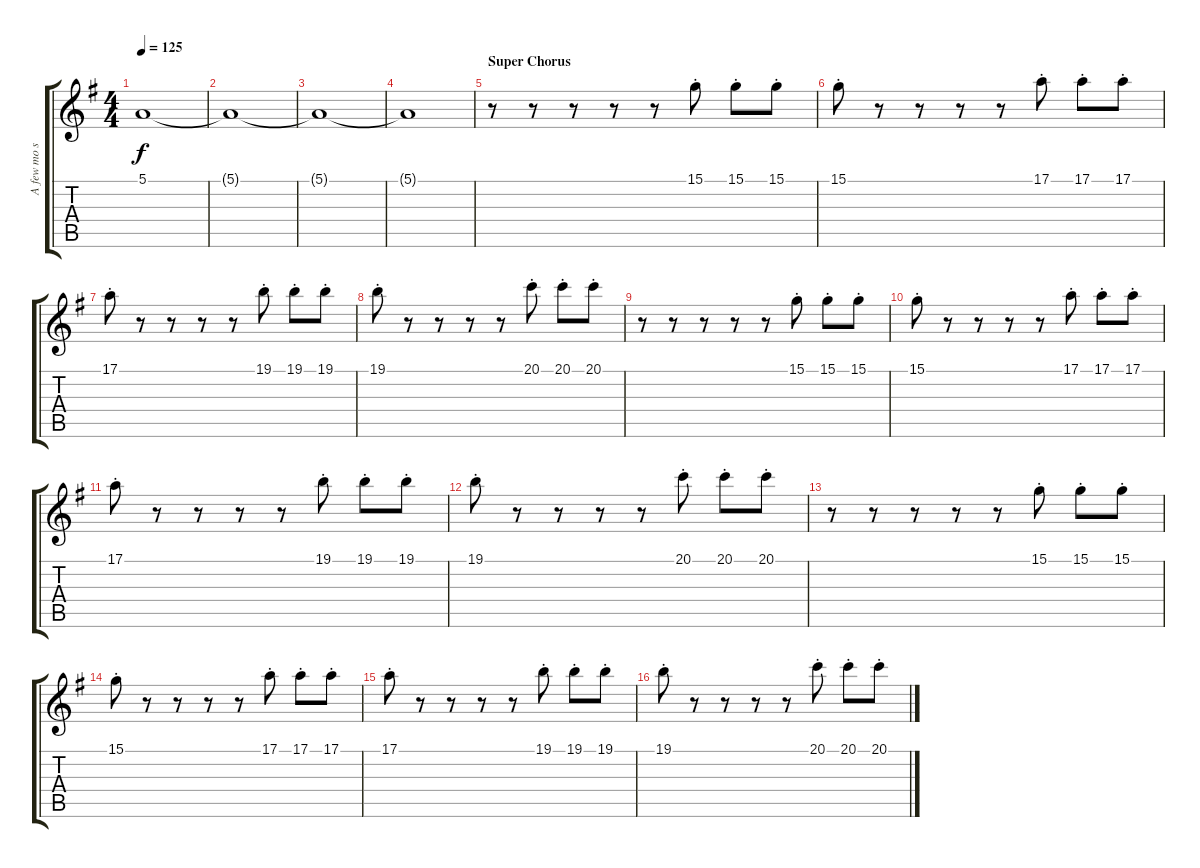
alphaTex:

\track ("A few mo strings" "A few mo s") {instrument tremolostrings}
\staff {score tabs}
\tuning (E4 B3 G3 D3 A2 E2) {hide}
\ts (4 4)
\tempo 125
\clef g2
\ks g
5.1.1{dy f volume 11} |
5.1{t}.1 |
5.1{t}.1 |
5.1{t}.1{volume 3} |
\section ("" "Super Chorus")
r.8{volume 10} r.8 r.8 r.8 r.8 15.1{st}.8 15.1{st}.8 15.1{st}.8 |
15.1{st}.8 r.8 r.8 r.8 r.8 17.1{st}.8 17.1{st}.8 17.1{st}.8 |
17.1{st}.8 r.8 r.8 r.8 r.8 19.1{st}.8 19.1{st}.8 19.1{st}.8 |
19.1{st}.8 r.8 r.8 r.8 r.8 20.1{st}.8 20.1{st}.8 20.1{st}.8 |
r.8{volume 10} r.8 r.8 r.8 r.8 15.1{st}.8 15.1{st}.8 15.1{st}.8 |
15.1{st}.8 r.8 r.8 r.8 r.8 17.1{st}.8 17.1{st}.8 17.1{st}.8 |
17.1{st}.8 r.8 r.8 r.8 r.8 19.1{st}.8 19.1{st}.8 19.1{st}.8 |
19.1{st}.8 r.8 r.8 r.8 r.8 20.1{st}.8 20.1{st}.8 20.1{st}.8 |
r.8{volume 10} r.8 r.8 r.8 r.8 15.1{st}.8 15.1{st}.8 15.1{st}.8 |
15.1{st}.8 r.8 r.8 r.8 r.8 17.1{st}.8 17.1{st}.8 17.1{st}.8 |
17.1{st}.8 r.8 r.8 r.8 r.8 19.1{st}.8 19.1{st}.8 19.1{st}.8 |
19.1{st}.8 r.8 r.8 r.8 r.8 20.1{st}.8 20.1{st}.8 20.1{st}.8
